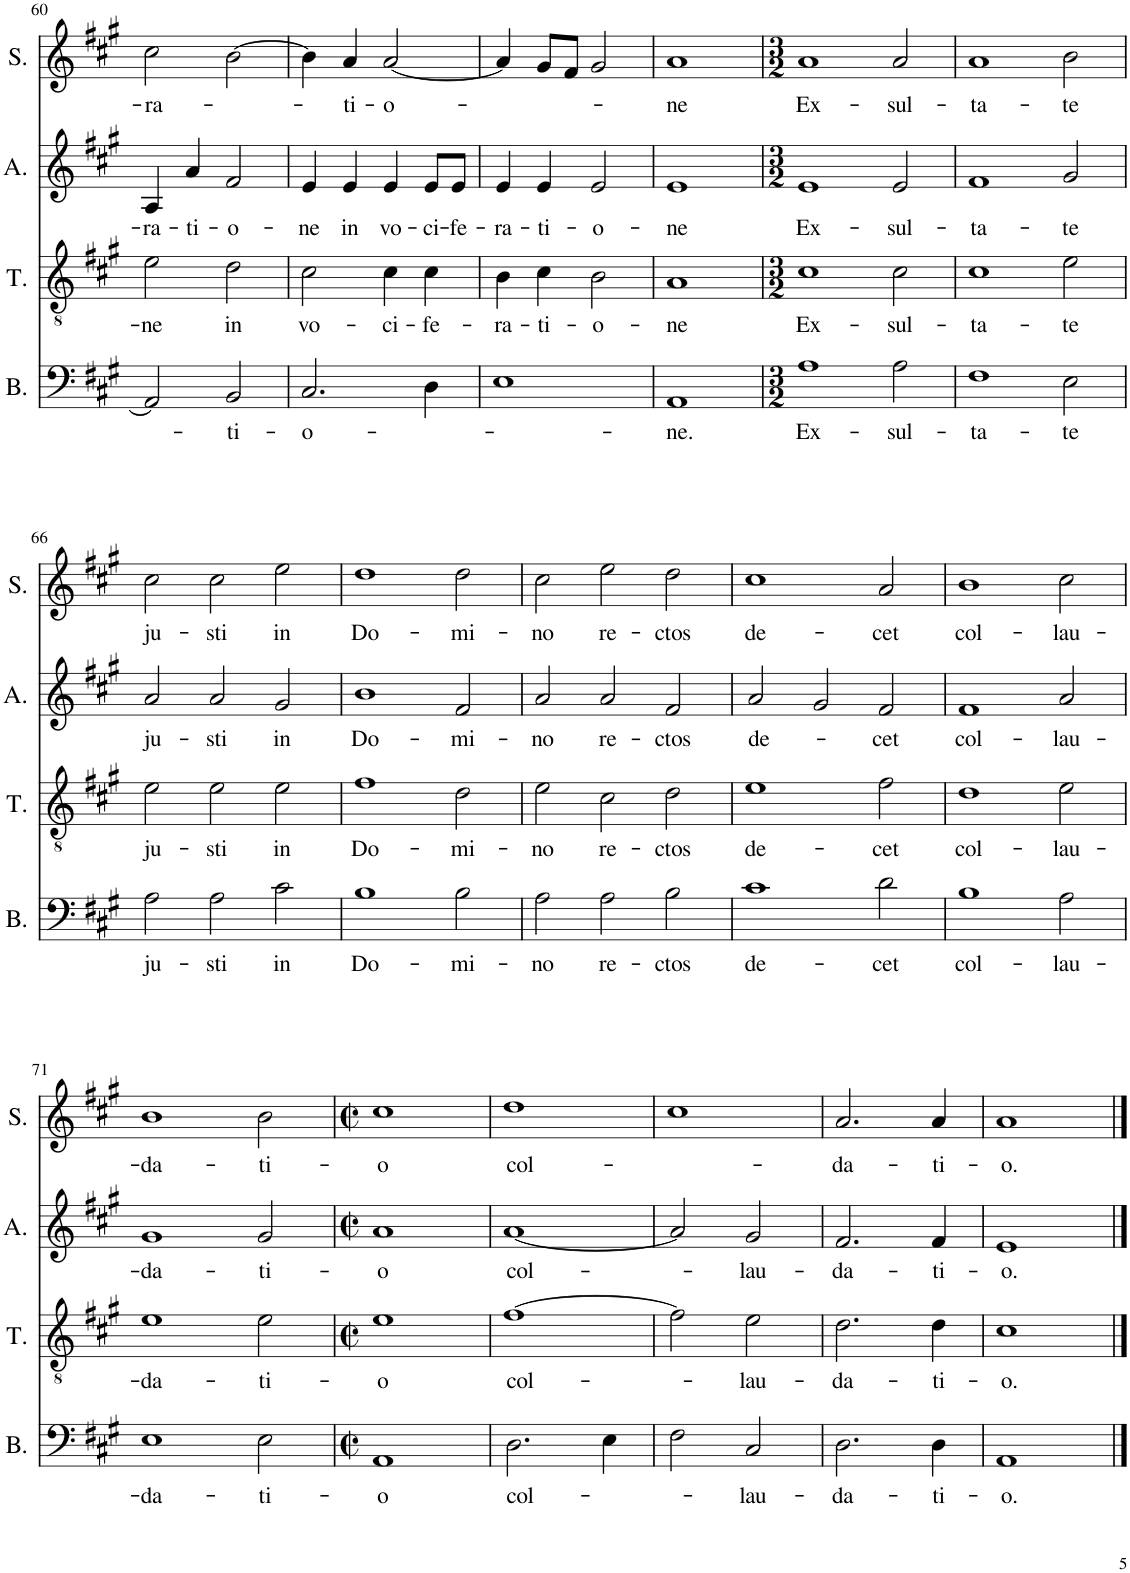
**kern	**text	**kern	**text	**kern	**text	**kern	**text
*part4	*part4	*part3	*part3	*part2	*part2	*part1	*part1
*staff4	*staff4	*staff3	*staff3	*staff2	*staff2	*staff1	*staff1
*I"Basse	*	*I"Ténor	*	*I"Alto	*	*I"Soprano	*
*I'B.	*	*I'T.	*	*I'A.	*	*I'S.	*
!!LO:PB:g=z
*clefF4	*	*clefGv2	*	*clefG2	*	*clefG2	*
*k[f#c#g#]	*	*k[f#c#g#]	*	*k[f#c#g#]	*	*k[f#c#g#]	*
*M2/2	*	*M2/2	*	*M2/2	*	*M2/2	*
*met(c|)	*	*met(c|)	*	*met(c|)	*	*met(c|)	*
=60	=60	=60	=60	=60	=60	=60	=60
!	!	!	!LO:LY:b	!	!LO:LY:b	!	!LO:LY:b
2AA/]	.	2e\	-ne	4A/	-ra-	2cc#\	-ra-
!	!	!	!	!	!LO:LY:b	!	!
.	.	.	.	4a/	-ti-	.	.
!	!LO:LY:b	!	!LO:LY:b	!	!LO:LY:b	!	!
2BB/	-ti-	2d\	in	2f#/	-o-	[2b\	.
=61	=61	=61	=61	=61	=61	=61	=61
!	!LO:LY:b	!	!LO:LY:b	!	!LO:LY:b	!	!
2.C#/	-o-	2c#\	vo-	4e/	-ne	4b\]	.
!	!	!	!	!	!LO:LY:b	!	!LO:LY:b
.	.	.	.	4e/	in	4a/	-ti-
!	!	!	!LO:LY:b	!	!LO:LY:b	!	!LO:LY:b
.	.	4c#\	-ci-	4e/	vo-	[2a/	-o-
!	!	!	!LO:LY:b	!	!LO:LY:b	!	!
4D\	.	4c#\	-fe-	8e/L	-ci-	.	.
!	!	!	!	!	!LO:LY:b	!	!
.	.	.	.	8e/J	-fe-	.	.
=62	=62	=62	=62	=62	=62	=62	=62
!	!	!	!LO:LY:b	!	!LO:LY:b	!	!
1E	.	4B\	-ra-	4e/	-ra-	4a/]	.
!	!	!	!LO:LY:b	!	!LO:LY:b	!	!
.	.	4c#\	-ti-	4e/	-ti-	8g#/L	.
.	.	.	.	.	.	8f#/J	.
!	!	!	!LO:LY:b	!	!LO:LY:b	!	!
.	.	2B\	-o-	2e/	-o-	2g#/	.
=63	=63	=63	=63	=63	=63	=63	=63
!	!LO:LY:b	!	!LO:LY:b	!	!LO:LY:b	!	!LO:LY:b
1AA	-ne.	1A	-ne	1e	-ne	1a	-ne
=64	=64	=64	=64	=64	=64	=64	=64
*M3/2	*	*M3/2	*	*M3/2	*	*M3/2	*
!	!LO:LY:b	!	!LO:LY:b	!	!LO:LY:b	!	!LO:LY:b
1A	Ex-	1c#	Ex-	1e	Ex-	1a	Ex-
!	!LO:LY:b	!	!LO:LY:b	!	!LO:LY:b	!	!LO:LY:b
2A\	-sul-	2c#\	-sul-	2e/	-sul-	2a/	-sul-
=65	=65	=65	=65	=65	=65	=65	=65
!	!LO:LY:b	!	!LO:LY:b	!	!LO:LY:b	!	!LO:LY:b
1F#	-ta-	1c#	-ta-	1f#	-ta-	1a	-ta-
!	!LO:LY:b	!	!LO:LY:b	!	!LO:LY:b	!	!LO:LY:b
2E\	-te	2e\	-te	2g#/	-te	2b\	-te
!!LO:LB:g=z
=66	=66	=66	=66	=66	=66	=66	=66
!	!LO:LY:b	!	!LO:LY:b	!	!LO:LY:b	!	!LO:LY:b
2A\	ju-	2e\	ju-	2a/	ju-	2cc#\	ju-
!	!LO:LY:b	!	!LO:LY:b	!	!LO:LY:b	!	!LO:LY:b
2A\	-sti	2e\	-sti	2a/	-sti	2cc#\	-sti
!	!LO:LY:b	!	!LO:LY:b	!	!LO:LY:b	!	!LO:LY:b
2c#\	in	2e\	in	2g#/	in	2ee\	in
=67	=67	=67	=67	=67	=67	=67	=67
!	!LO:LY:b	!	!LO:LY:b	!	!LO:LY:b	!	!LO:LY:b
1B	Do-	1f#	Do-	1b	Do-	1dd	Do-
!	!LO:LY:b	!	!LO:LY:b	!	!LO:LY:b	!	!LO:LY:b
2B\	-mi-	2d\	-mi-	2f#/	-mi-	2dd\	-mi-
=68	=68	=68	=68	=68	=68	=68	=68
!	!LO:LY:b	!	!LO:LY:b	!	!LO:LY:b	!	!LO:LY:b
2A\	-no	2e\	-no	2a/	-no	2cc#\	-no
!	!LO:LY:b	!	!LO:LY:b	!	!LO:LY:b	!	!LO:LY:b
2A\	re-	2c#\	re-	2a/	re-	2ee\	re-
!	!LO:LY:b	!	!LO:LY:b	!	!LO:LY:b	!	!LO:LY:b
2B\	-ctos	2d\	-ctos	2f#/	-ctos	2dd\	-ctos
=69	=69	=69	=69	=69	=69	=69	=69
!	!LO:LY:b	!	!LO:LY:b	!	!LO:LY:b	!	!LO:LY:b
1c#	de-	1e	de-	2a/	de-	1cc#	de-
.	.	.	.	2g#/	.	.	.
!	!LO:LY:b	!	!LO:LY:b	!	!LO:LY:b	!	!LO:LY:b
2d\	-cet	2f#\	-cet	2f#/	-cet	2a/	-cet
=70	=70	=70	=70	=70	=70	=70	=70
!	!LO:LY:b	!	!LO:LY:b	!	!LO:LY:b	!	!LO:LY:b
1B	col-	1d	col-	1f#	col-	1b	col-
!	!LO:LY:b	!	!LO:LY:b	!	!LO:LY:b	!	!LO:LY:b
2A\	-lau-	2e\	-lau-	2a/	-lau-	2cc#\	-lau-
!!LO:LB:g=z
=71	=71	=71	=71	=71	=71	=71	=71
!	!LO:LY:b	!	!LO:LY:b	!	!LO:LY:b	!	!LO:LY:b
1E	-da-	1e	-da-	1g#	-da-	1b	-da-
!	!LO:LY:b	!	!LO:LY:b	!	!LO:LY:b	!	!LO:LY:b
2E\	-ti-	2e\	-ti-	2g#/	-ti-	2b\	-ti-
=72	=72	=72	=72	=72	=72	=72	=72
*M2/2	*	*M2/2	*	*M2/2	*	*M2/2	*
*met(c|)	*	*met(c|)	*	*met(c|)	*	*met(c|)	*
!	!LO:LY:b	!	!LO:LY:b	!	!LO:LY:b	!	!LO:LY:b
1AA	-o	1e	-o	1a	-o	1cc#	-o
=73	=73	=73	=73	=73	=73	=73	=73
!	!LO:LY:b	!	!LO:LY:b	!	!LO:LY:b	!	!LO:LY:b
2.D\	col-	[1f#	col-	[1a	col-	1dd	col-
4E\	.	.	.	.	.	.	.
=74	=74	=74	=74	=74	=74	=74	=74
2F#\	.	2f#\]	.	2a/]	.	1cc#	.
!	!LO:LY:b	!	!LO:LY:b	!	!LO:LY:b	!	!
2C#/	-lau-	2e\	-lau-	2g#/	-lau-	.	.
=75	=75	=75	=75	=75	=75	=75	=75
!	!LO:LY:b	!	!LO:LY:b	!	!LO:LY:b	!	!LO:LY:b
2.D\	-da-	2.d\	-da-	2.f#/	-da-	2.a/	-da-
!	!LO:LY:b	!	!LO:LY:b	!	!LO:LY:b	!	!LO:LY:b
4D\	-ti-	4d\	-ti-	4f#/	-ti-	4a/	-ti-
=76	=76	=76	=76	=76	=76	=76	=76
!	!LO:LY:b	!	!LO:LY:b	!	!LO:LY:b	!	!LO:LY:b
1AA	-o.	1c#	-o.	1e	-o.	1a	-o.
==	==	==	==	==	==	==	==
*-	*-	*-	*-	*-	*-	*-	*-
